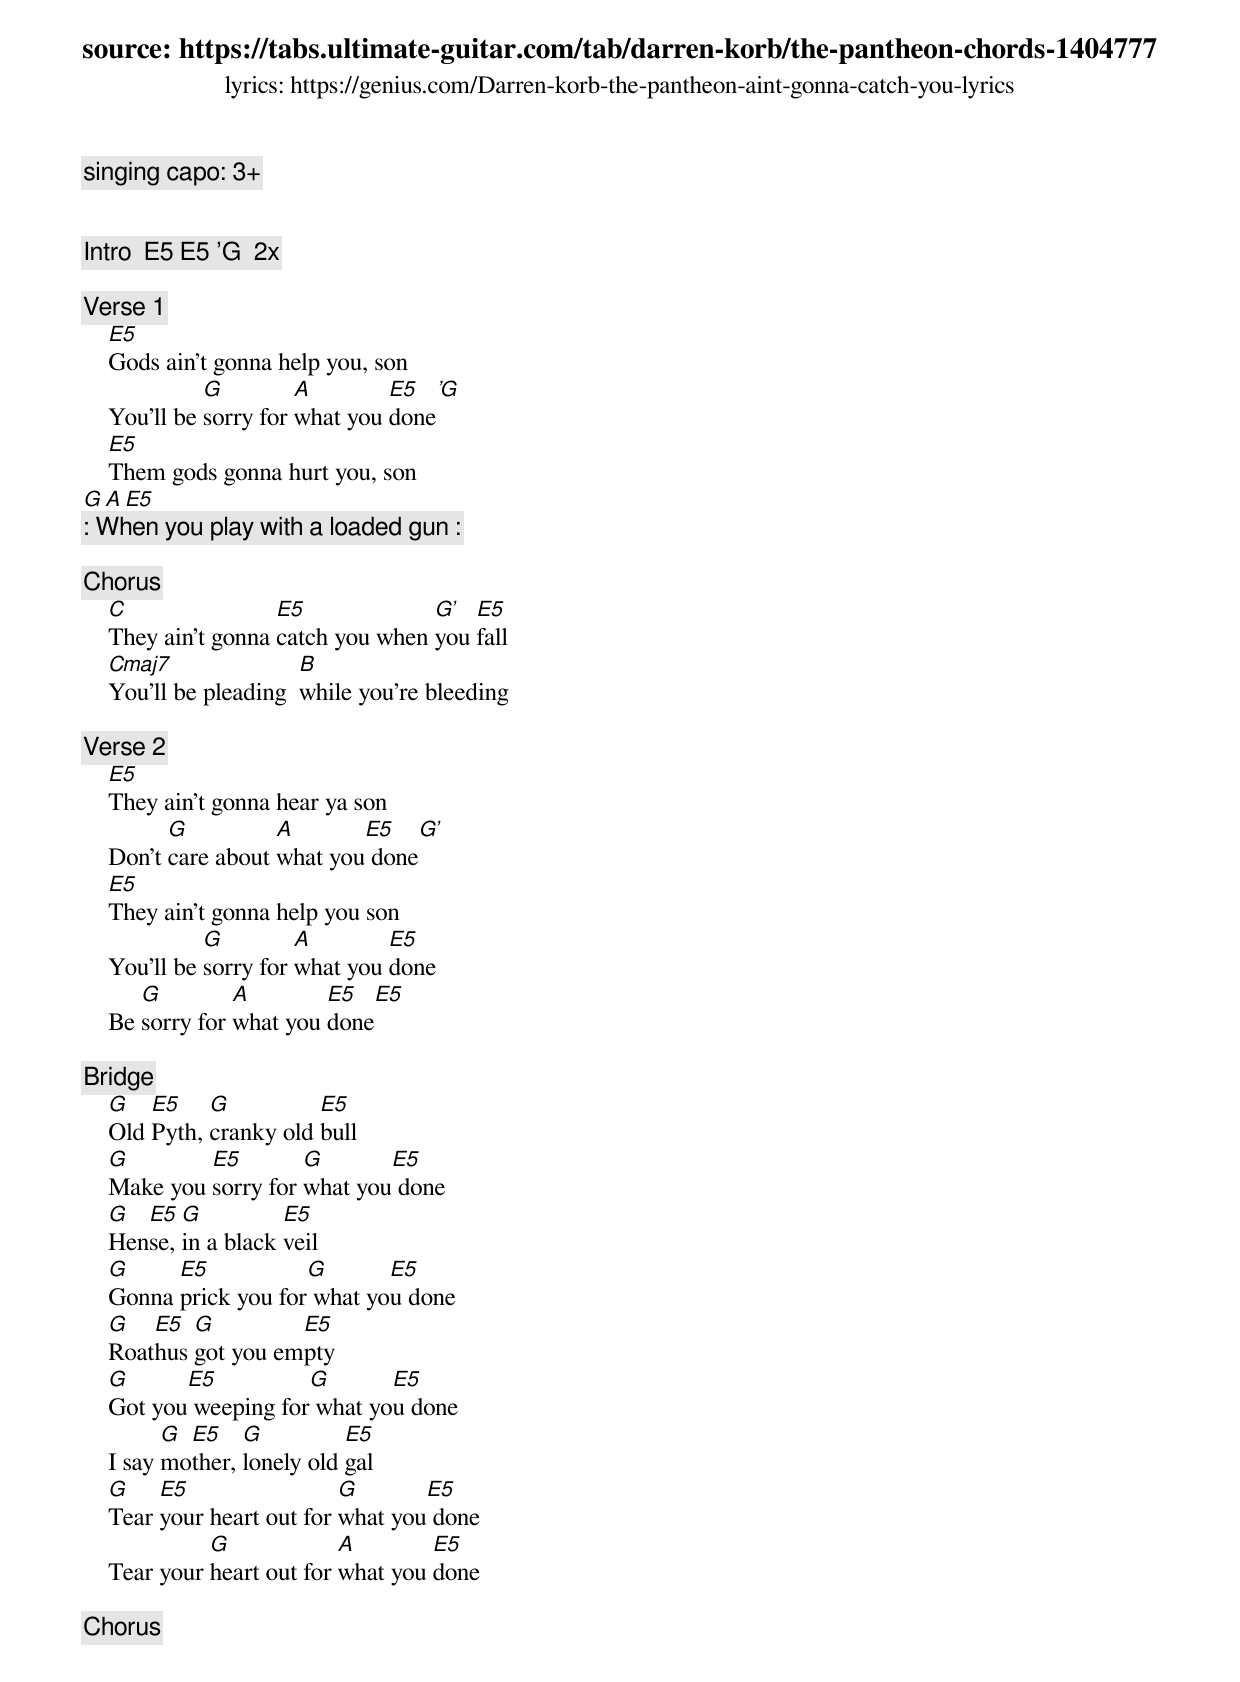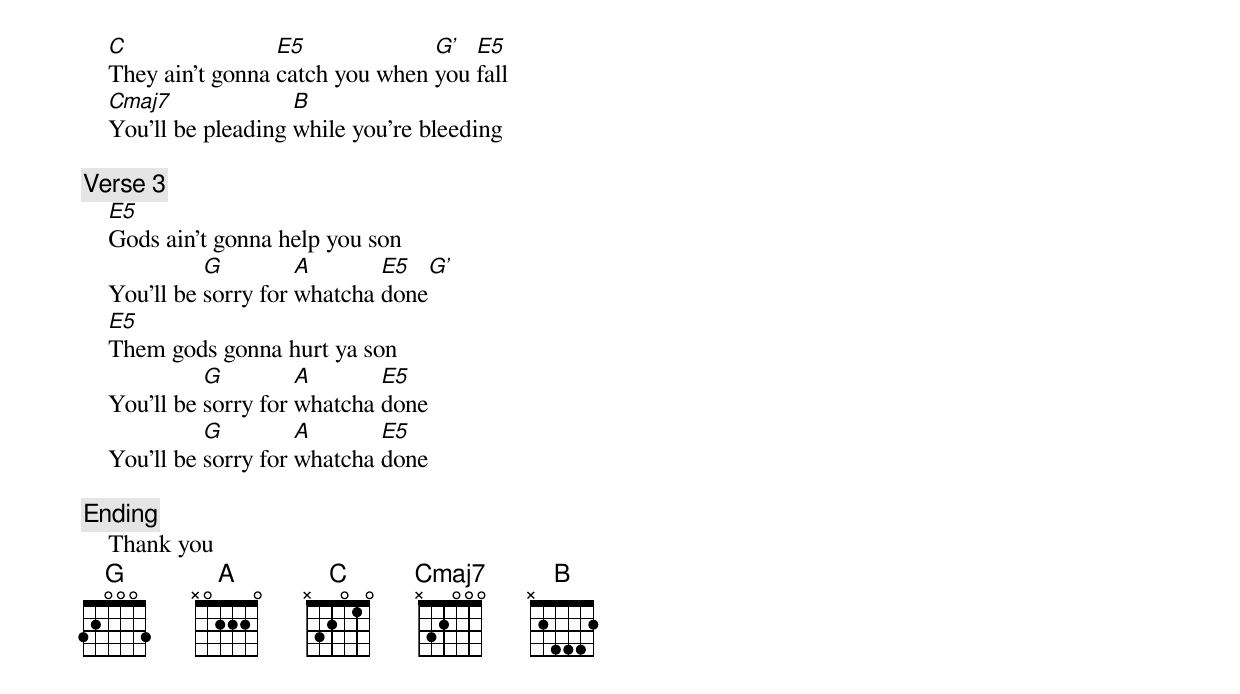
source: https://tabs.ultimate-guitar.com/tab/darren-korb/the-pantheon-chords-1404777
lyrics: https://genius.com/Darren-korb-the-pantheon-aint-gonna-catch-you-lyrics
singing capo: 3+


[Intro]  E5 E5 'G  [2x]

[Verse 1]
    E5
    Gods ain't gonna help you, son
              G         A        E5   'G
    You'll be sorry for what you done
    E5
    Them gods gonna hurt you, son
                G           A      E5
    [: When you play with a loaded gun :]

[Chorus]
    C                E5             G'  E5
    They ain't gonna catch you when you fall
    Cmaj7               B
    You'll be pleading  while you're bleeding

[Verse 2]
    E5
    They ain't gonna hear ya son
          G          A       E5    G'
    Don't care about what you done
    E5
    They ain't gonna help you son
              G         A        E5
    You'll be sorry for what you done
       G         A        E5   E5
    Be sorry for what you done

[Bridge]
    G   E5    G          E5
    Old Pyth, cranky old bull
    G        E5        G       E5
    Make you sorry for what you done
    G  E5  G          E5
    Hense, in a black veil
    G     E5           G       E5
    Gonna prick you for what you done
    G   E5  G         E5
    Roathus got you empty
    G      E5          G       E5
    Got you weeping for what you done
          G E5    G          E5
    I say mother, lonely old gal
    G    E5                 G       E5
    Tear your heart out for what you done
              G             A        E5
    Tear your heart out for what you done

[Chorus]
    C                E5             G'  E5
    They ain't gonna catch you when you fall
    Cmaj7              B
    You'll be pleading while you're bleeding

[Verse 3]
    E5
    Gods ain't gonna help you son
              G         A       E5    G'
    You'll be sorry for whatcha done
    E5
    Them gods gonna hurt ya son
              G         A       E5
    You'll be sorry for whatcha done
              G         A       E5
    You'll be sorry for whatcha done

[Ending]
    Thank you
